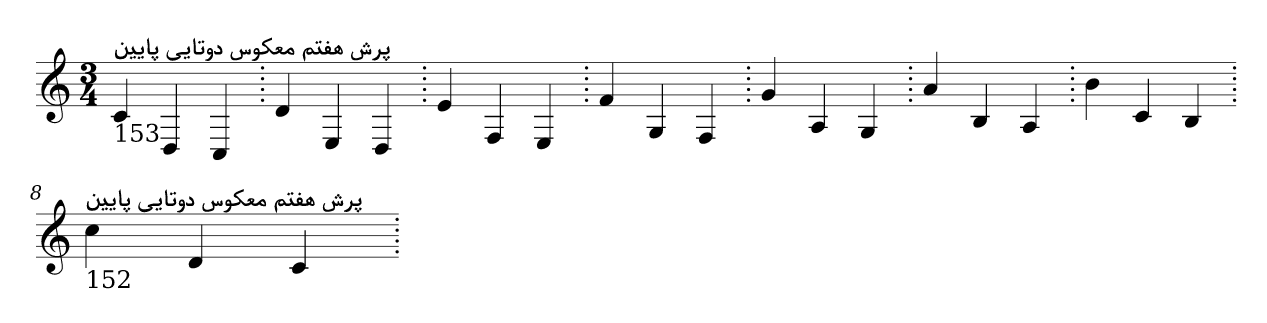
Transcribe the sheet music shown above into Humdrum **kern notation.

**kern
*part1
*staff1
!!LO:LB:g=z
*clefG2
*k[]
*C:
*M3/4
=1
!LO:TX:b:t=153
!LO:TX:a:t=پرش هفتم معکوس دوتایی پایین
4ci/
4Di/
4Ci/
=2.
*k[]
*C:
4di/
4Ei/
4Di/
=3.
*k[]
*C:
4ei/
4Fi/
4Ei/
!!LO:LB:g=z
=4.
*k[]
*C:
4fi/
4Gi/
4Fi/
=5.
*k[]
*C:
4gi/
4Ai/
4Gi/
=6.
*k[]
*C:
4ai/
4Bi/
4Ai/
=7.
*k[]
*C:
4bi\
4ci/
4Bi/
!!LO:LB:g=z
=8.
*k[]
*C:
!LO:TX:b:t=152
!LO:TX:a:t=پرش هفتم معکوس دوتایی پایین
4cci\
4di/
4ci/
=.
*-
